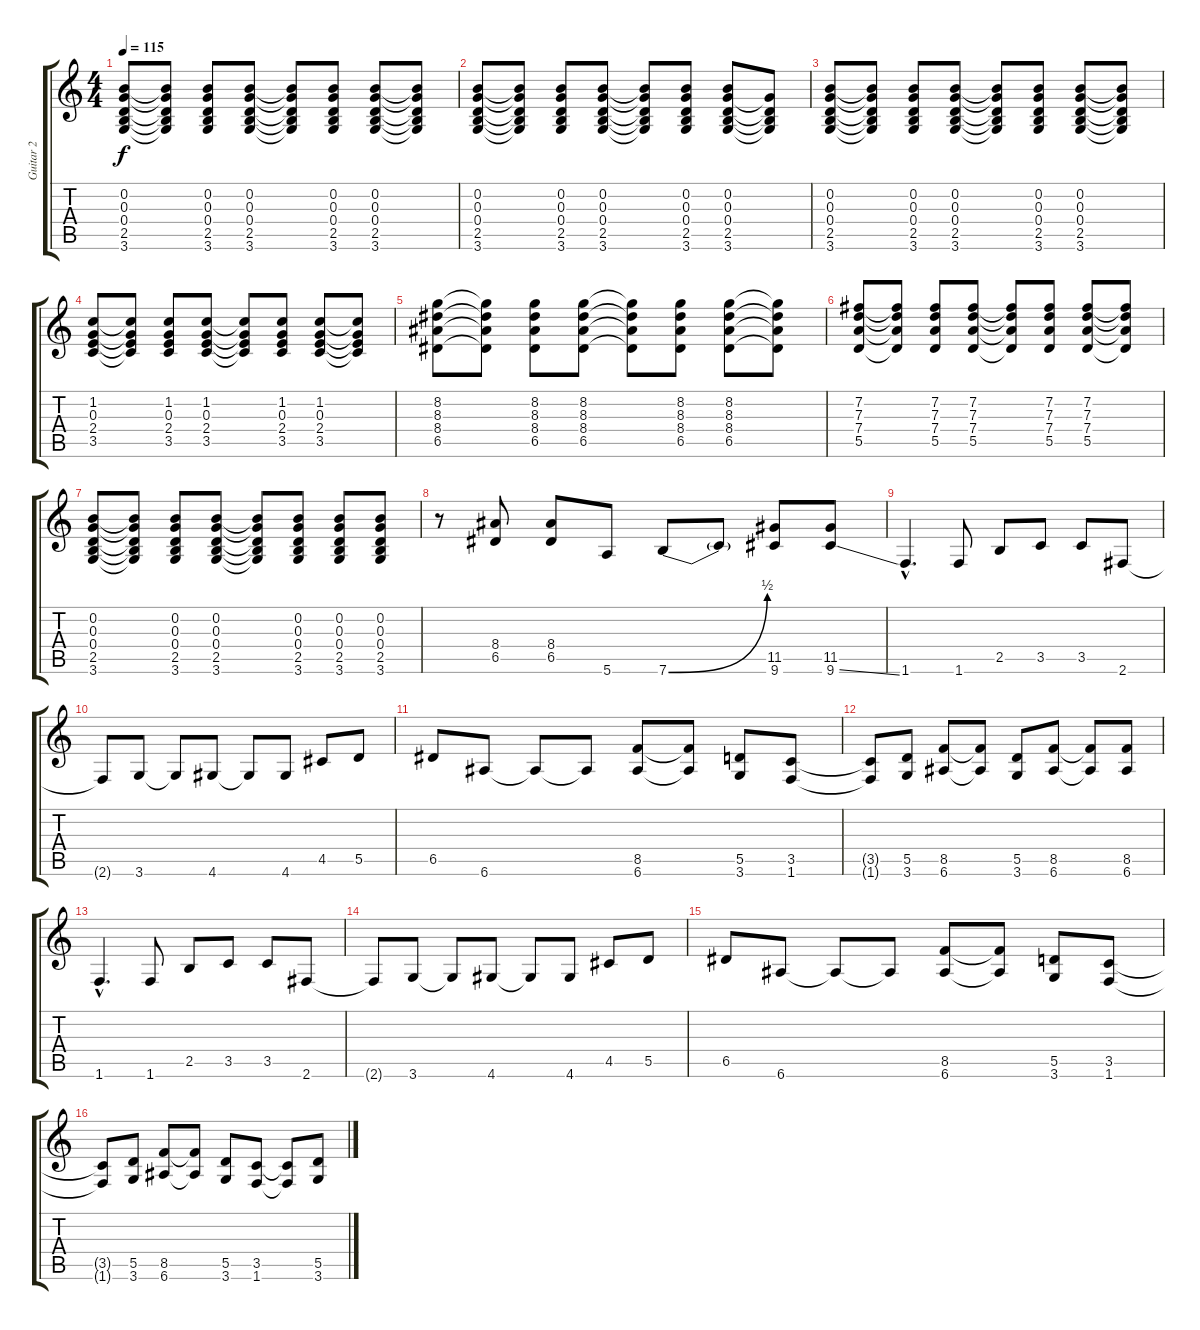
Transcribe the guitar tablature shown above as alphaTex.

\track ("Guitar 2" "Guitar 2") {instrument acousticguitarnylon}
\staff {score tabs}
\tuning (E4 B3 G3 D3 A2 E2) {hide}
\ts (4 4)
\tempo 115
\clef g2
\ks c
(0.2 0.3 0.4 2.5 3.6).8{dy f instrument acousticguitarnylon} (0.2{t} 0.3{t} 0.4{t} 2.5{t} 3.6{t}).8 (0.2 0.3 0.4 2.5 3.6).8 (0.2 0.3 0.4 2.5 3.6).8 (0.2{t} 0.3{t} 0.4{t} 2.5{t} 3.6{t}).8 (0.2 0.3 0.4 2.5 3.6).8 (0.2 0.3 0.4 2.5 3.6).8 (0.2{t} 0.3{t} 0.4{t} 2.5{t} 3.6{t}).8 |
(0.2 0.3 0.4 2.5 3.6).8 (0.2{t} 0.3{t} 0.4{t} 2.5{t} 3.6{t}).8 (0.2 0.3 0.4 2.5 3.6).8 (0.2 0.3 0.4 2.5 3.6).8 (0.2{t} 0.3{t} 0.4{t} 2.5{t} 3.6{t}).8 (0.2 0.3 0.4 2.5 3.6).8 (0.2 0.3 0.4 2.5 3.6).8 (0.3{t} 0.4{t} 2.5{t} 3.6{t}).8 |
(0.2 0.3 0.4 2.5 3.6).8 (0.2{t} 0.3{t} 0.4{t} 2.5{t} 3.6{t}).8 (0.2 0.3 0.4 2.5 3.6).8 (0.2 0.3 0.4 2.5 3.6).8 (0.2{t} 0.3{t} 0.4{t} 2.5{t} 3.6{t}).8 (0.2 0.3 0.4 2.5 3.6).8 (0.2 0.3 0.4 2.5 3.6).8 (0.2{t} 0.3{t} 0.4{t} 2.5{t} 3.6{t}).8 |
(1.2 0.3 2.4 3.5).8 (1.2{t} 0.3{t} 2.4{t} 3.5{t}).8 (1.2 0.3 2.4 3.5).8 (1.2 0.3 2.4 3.5).8 (1.2{t} 0.3{t} 2.4{t} 3.5{t}).8 (1.2 0.3 2.4 3.5).8 (1.2 0.3 2.4 3.5).8 (1.2{t} 0.3{t} 2.4{t} 3.5{t}).8 |
(8.2 8.3 8.4 6.5).8 (8.2{t} 8.3{t} 8.4{t} 6.5{t}).8 (8.2 8.3 8.4 6.5).8 (8.2 8.3 8.4 6.5).8 (8.2{t} 8.3{t} 8.4{t} 6.5{t}).8 (8.2 8.3 8.4 6.5).8 (8.2 8.3 8.4 6.5).8 (8.2{t} 8.3{t} 8.4{t} 6.5{t}).8 |
(7.2 7.3 7.4 5.5).8 (7.2{t} 7.3{t} 7.4{t} 5.5{t}).8 (7.2 7.3 7.4 5.5).8 (7.2 7.3 7.4 5.5).8 (7.2{t} 7.3{t} 7.4{t} 5.5{t}).8 (7.2 7.3 7.4 5.5).8 (7.2 7.3 7.4 5.5).8 (7.2{t} 7.3{t} 7.4{t} 5.5{t}).8 |
(0.2 0.3 0.4 2.5 3.6).8 (0.2{t} 0.3{t} 0.4{t} 2.5{t} 3.6{t}).8 (0.2 0.3 0.4 2.5 3.6).8 (0.2 0.3 0.4 2.5 3.6).8 (0.2{t} 0.3{t} 0.4{t} 2.5{t} 3.6{t}).8 (0.2 0.3 0.4 2.5 3.6).8 (0.2 0.3 0.4 2.5 3.6).8 (0.2 0.3 0.4 2.5 3.6).8 |
r.8{instrument overdrivenguitar} (8.4 6.5).8 (8.4 6.5).8 5.6.8 7.6{be (bend 0 0 60 2)}.8 7.6{t}.8 (11.5 9.6).8 (11.5 9.6{ss}).8 |
1.6{hac}.4{d} 1.6.8 2.5.8 3.5.8 3.5.8 2.6.8 |
2.6{t}.8 3.6.8 3.6{t}.8 4.6.8 4.6{t}.8 4.6.8 4.5.8 5.5.8 |
6.5.8 6.6.8 6.6{t}.8 6.6{t}.8 (8.5 6.6).8 (8.5{t} 6.6{t}).8 (5.5 3.6).8 (3.5 1.6).8 |
(3.5{t} 1.6{t}).8 (5.5 3.6).8 (8.5 6.6).8 (8.5{t} 6.6{t}).8 (5.5 3.6).8 (8.5 6.6).8 (8.5{t} 6.6{t}).8 (8.5 6.6).8 |
1.6{hac}.4{d} 1.6.8 2.5.8 3.5.8 3.5.8 2.6.8 |
2.6{t}.8 3.6.8 3.6{t}.8 4.6.8 4.6{t}.8 4.6.8 4.5.8 5.5.8 |
6.5.8 6.6.8 6.6{t}.8 6.6{t}.8 (8.5 6.6).8 (8.5{t} 6.6{t}).8 (5.5 3.6).8 (3.5 1.6).8 |
(3.5{t} 1.6{t}).8 (5.5 3.6).8 (8.5 6.6).8 (8.5{t} 6.6{t}).8 (5.5 3.6).8 (3.5 1.6).8 (3.5{t} 1.6{t}).8 (5.5 3.6).8
